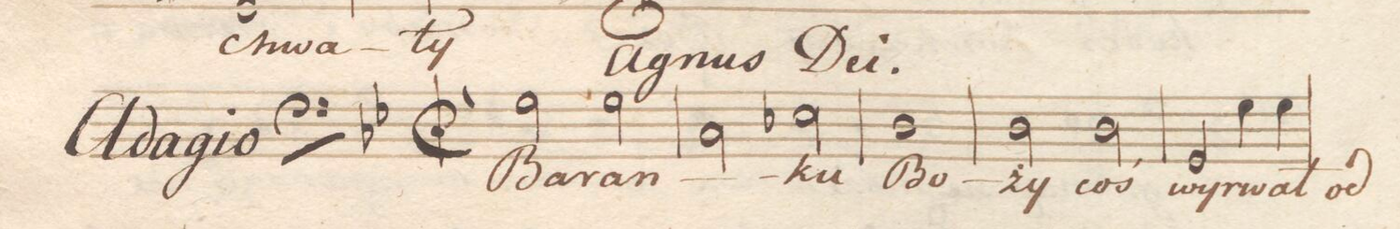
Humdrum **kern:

**kern	**text	**dynam
*I"Baſso.	*	*
*clefF4	*	*
*k[b-e-]	*	*
*met(c|)	*	*
*M2/2	*	*
*2\right	*	*
2G\	Ba-	p
2G\	-ran-	.
=2	=2	=2
2C\	.	.
2E-X\	-ku	.
=3	=3	=3
1D	Bo-	.
=4	=4	=4
2D\	-ży	.
2D\	-coś	.
=5	=5	=5
2GG/	wyr-	.
4G\	-wał	.
4G\	od	.
=6	=6	=6
*-	*-	*-
